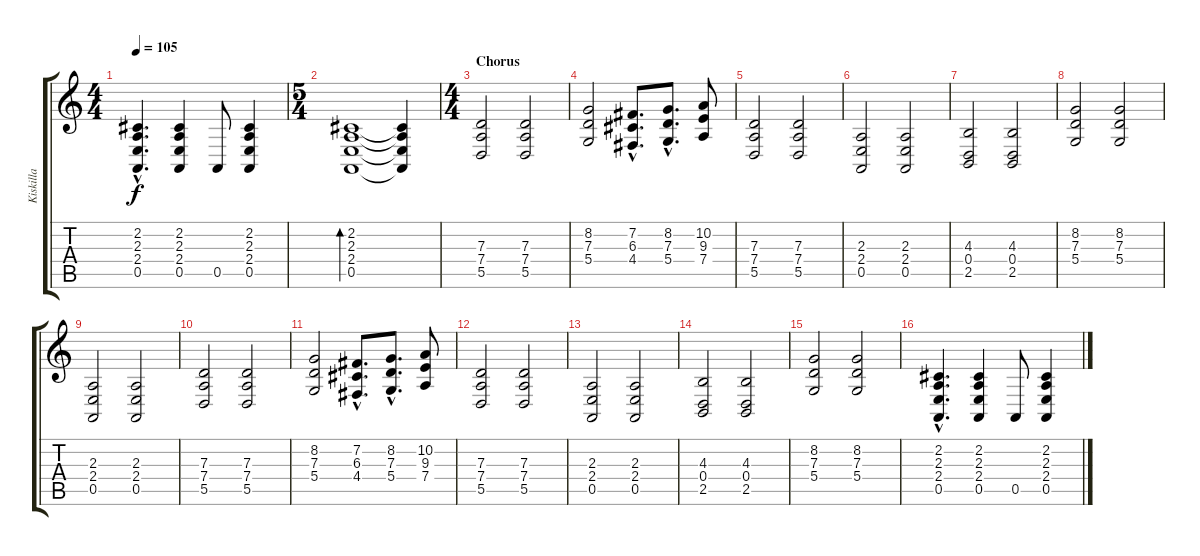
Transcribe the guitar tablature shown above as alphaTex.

\track ("Kiskilla" "Kiskilla") {instrument acousticgrandpiano}
\staff {score tabs}
\tuning (E4 B3 G3 D3 A2 E2) {hide}
\ts (4 4)
\tempo 105
\clef g2
\ks c
(2.2{hac} 2.3{hac} 2.4{hac} 0.5{hac}).4{d dy f} (2.2 2.3 2.4 0.5).4 0.5.8 (2.2 2.3 2.4 0.5).4 |
\ts (5 4)
(2.2 2.3 2.4 0.5).1{bd 240} (2.2{t} 2.3{t} 2.4{t} 0.5{t}).4 |
\ts (4 4)
\section ("" "Chorus")
(7.3 7.4 5.5).2 (7.3 7.4 5.5).2 |
(8.2 7.3 5.4).2 (7.2{hac} 6.3{hac} 4.4{hac}).8{d} (8.2{hac} 7.3{hac} 5.4{hac}).8{d} (10.2 9.3 7.4).8 |
(7.3 7.4 5.5).2 (7.3 7.4 5.5).2 |
(2.3 2.4 0.5).2 (2.3 2.4 0.5).2 |
(4.3 0.4 2.5).2 (4.3 0.4 2.5).2 |
(8.2 7.3 5.4).2 (8.2 7.3 5.4).2 |
(2.3 2.4 0.5).2 (2.3 2.4 0.5).2 |
(7.3 7.4 5.5).2 (7.3 7.4 5.5).2 |
(8.2 7.3 5.4).2 (7.2{hac} 6.3{hac} 4.4{hac}).8{d} (8.2{hac} 7.3{hac} 5.4{hac}).8{d} (10.2 9.3 7.4).8 |
(7.3 7.4 5.5).2 (7.3 7.4 5.5).2 |
(2.3 2.4 0.5).2 (2.3 2.4 0.5).2 |
(4.3 0.4 2.5).2 (4.3 0.4 2.5).2 |
(8.2 7.3 5.4).2 (8.2 7.3 5.4).2 |
(2.2{hac} 2.3{hac} 2.4{hac} 0.5{hac}).4{d} (2.2 2.3 2.4 0.5).4 0.5.8 (2.2 2.3 2.4 0.5).4
